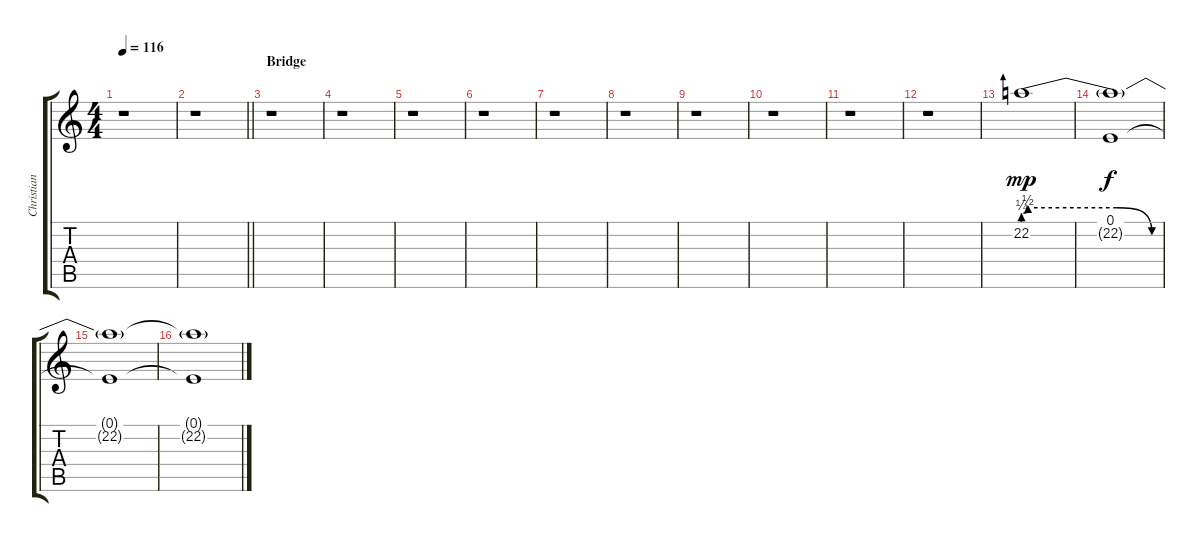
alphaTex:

\track ("Christian Lorenz [Flake]" "Christian ") {instrument pad2warm}
\staff {score tabs}
\tuning (E4 B3 G3 D3 A2 E2) {hide}
\ts (4 4)
\tempo 116
\clef g2
\ks c
r.1{dy f} |
\barLineRight lightlight
r.1 |
\section ("" "Bridge")
r.1 |
r.1 |
r.1 |
r.1 |
r.1 |
r.1 |
r.1 |
r.1 |
r.1 |
r.1 |
22.2{be (custom 0 1 2 2 40 2 55 0 60 0)}.1{dy mp volume 12 instrument synthstrings1} |
(0.1 22.2{t}).1{dy f} |
(0.1{t} 22.2{t}).1 |
(0.1{t} 22.2{t}).1
